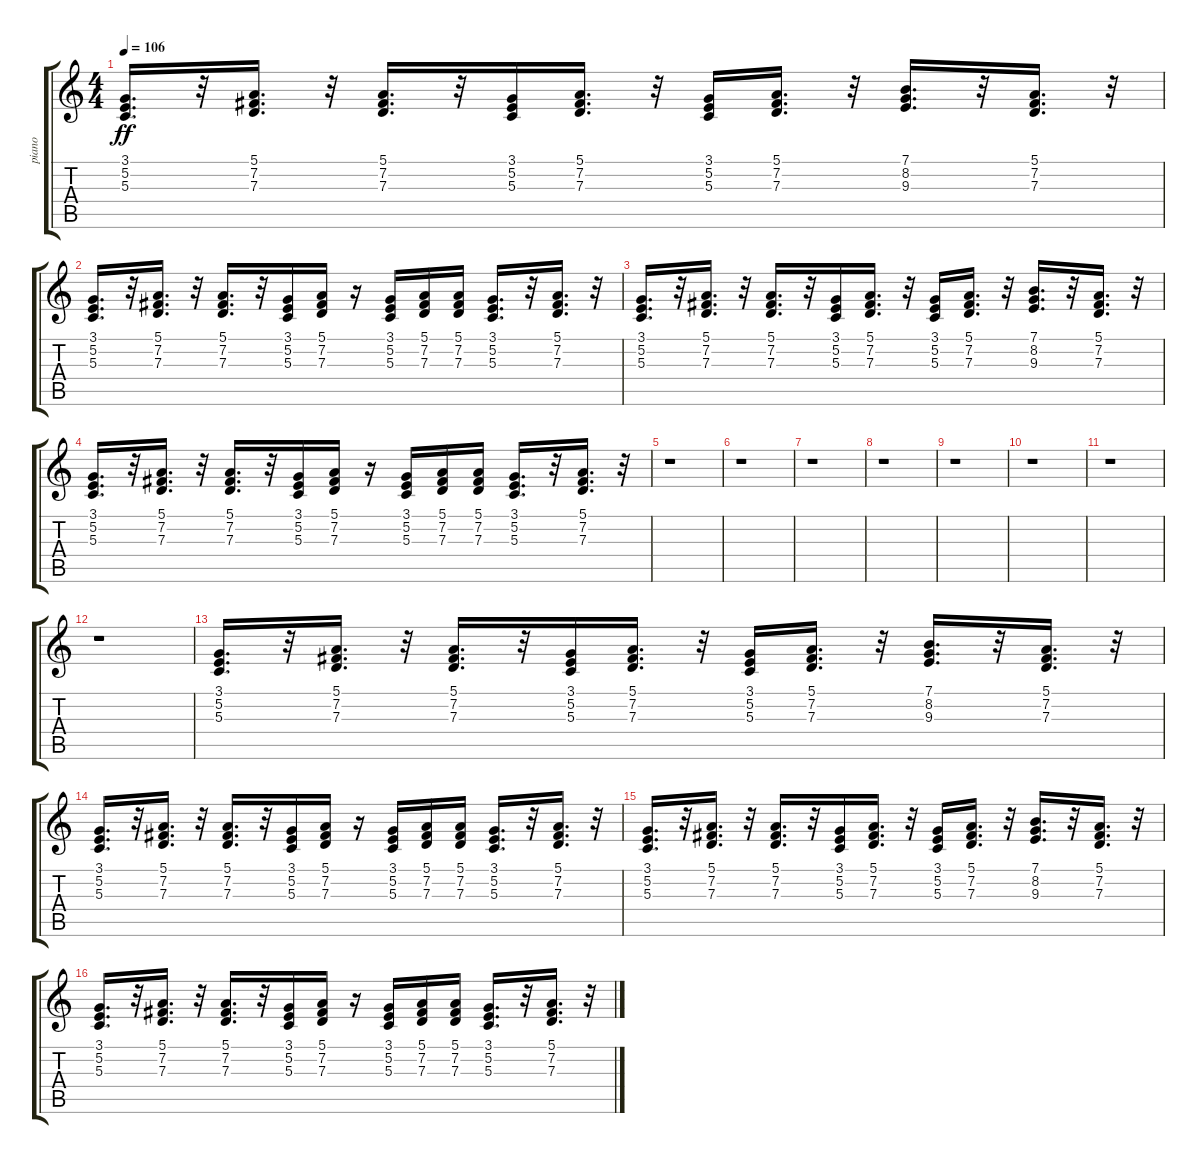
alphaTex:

\track ("piano" "piano") {instrument brightacousticpiano}
\staff {score tabs}
\tuning (E4 B3 G3 D3 A2 E2) {hide}
\ts (4 4)
\tempo 106
\clef g2
\ks c
(3.1 5.2 5.3).16{d dy ff volume 13} r.32 (5.1 7.2 7.3).16{d} r.32 (5.1 7.2 7.3).16{d} r.32 (3.1 5.2 5.3).16 (5.1 7.2 7.3).16{d} r.32 (3.1 5.2 5.3).16 (5.1 7.2 7.3).16{d} r.32 (7.1 8.2 9.3).16{d} r.32 (5.1 7.2 7.3).16{d} r.32 |
(3.1 5.2 5.3).16{d} r.32 (5.1 7.2 7.3).16{d} r.32 (5.1 7.2 7.3).16{d} r.32 (3.1 5.2 5.3).16 (5.1 7.2 7.3).16 r.16 (3.1 5.2 5.3).16 (5.1 7.2 7.3).16 (5.1 7.2 7.3).16 (3.1 5.2 5.3).16{d} r.32 (5.1 7.2 7.3).16{d} r.32 |
(3.1 5.2 5.3).16{d} r.32 (5.1 7.2 7.3).16{d} r.32 (5.1 7.2 7.3).16{d} r.32 (3.1 5.2 5.3).16 (5.1 7.2 7.3).16{d} r.32 (3.1 5.2 5.3).16 (5.1 7.2 7.3).16{d} r.32 (7.1 8.2 9.3).16{d} r.32 (5.1 7.2 7.3).16{d} r.32 |
(3.1 5.2 5.3).16{d} r.32 (5.1 7.2 7.3).16{d} r.32 (5.1 7.2 7.3).16{d} r.32 (3.1 5.2 5.3).16 (5.1 7.2 7.3).16 r.16 (3.1 5.2 5.3).16 (5.1 7.2 7.3).16 (5.1 7.2 7.3).16 (3.1 5.2 5.3).16{d} r.32 (5.1 7.2 7.3).16{d} r.32 |
r.1 |
r.1 |
r.1 |
r.1 |
r.1 |
r.1 |
r.1 |
r.1 |
(3.1 5.2 5.3).16{d volume 13} r.32 (5.1 7.2 7.3).16{d} r.32 (5.1 7.2 7.3).16{d} r.32 (3.1 5.2 5.3).16 (5.1 7.2 7.3).16{d} r.32 (3.1 5.2 5.3).16 (5.1 7.2 7.3).16{d} r.32 (7.1 8.2 9.3).16{d} r.32 (5.1 7.2 7.3).16{d} r.32 |
(3.1 5.2 5.3).16{d} r.32 (5.1 7.2 7.3).16{d} r.32 (5.1 7.2 7.3).16{d} r.32 (3.1 5.2 5.3).16 (5.1 7.2 7.3).16 r.16 (3.1 5.2 5.3).16 (5.1 7.2 7.3).16 (5.1 7.2 7.3).16 (3.1 5.2 5.3).16{d} r.32 (5.1 7.2 7.3).16{d} r.32 |
(3.1 5.2 5.3).16{d} r.32 (5.1 7.2 7.3).16{d} r.32 (5.1 7.2 7.3).16{d} r.32 (3.1 5.2 5.3).16 (5.1 7.2 7.3).16{d} r.32 (3.1 5.2 5.3).16 (5.1 7.2 7.3).16{d} r.32 (7.1 8.2 9.3).16{d} r.32 (5.1 7.2 7.3).16{d} r.32 |
(3.1 5.2 5.3).16{d} r.32 (5.1 7.2 7.3).16{d} r.32 (5.1 7.2 7.3).16{d} r.32 (3.1 5.2 5.3).16 (5.1 7.2 7.3).16 r.16 (3.1 5.2 5.3).16 (5.1 7.2 7.3).16 (5.1 7.2 7.3).16 (3.1 5.2 5.3).16{d} r.32 (5.1 7.2 7.3).16{d} r.32
